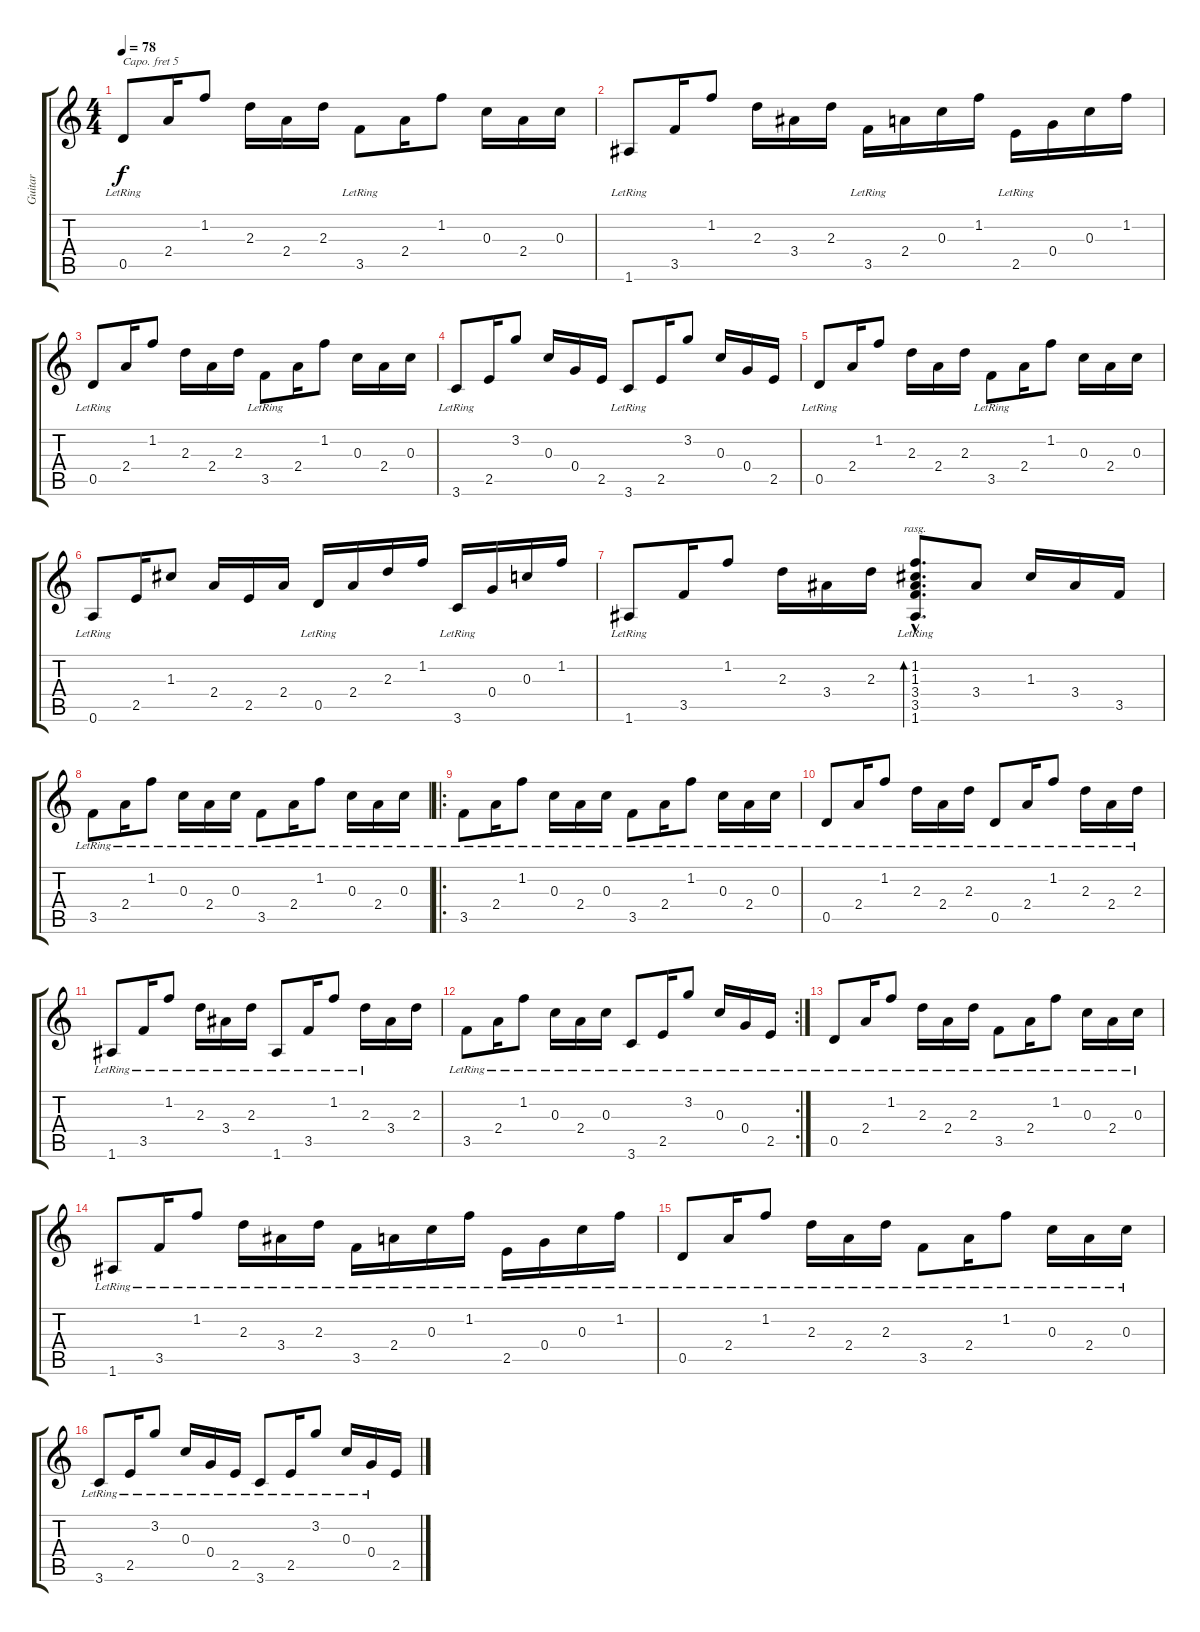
\track ("Guitar" "Guitar") {instrument acousticguitarnylon}
\staff {score tabs}
\capo 5
\tuning (E4 B3 G3 D3 A2 E2) {hide}
\ts (4 4)
\tempo 78
\clef g2
\ks c
0.5{lr}.8{dy f instrument acousticguitarnylon} 2.4.16 1.2.8 2.3.16 2.4.16 2.3.16 3.5{lr}.8 2.4.16 1.2.8 0.3.16 2.4.16 0.3.16 |
1.6{lr}.8 3.5.16 1.2.8 2.3.16 3.4.16 2.3.16 3.5{lr}.16 2.4.16 0.3.16 1.2.16 2.5{lr}.16 0.4.16 0.3.16 1.2.16 |
0.5{lr}.8 2.4.16 1.2.8 2.3.16 2.4.16 2.3.16 3.5{lr}.8 2.4.16 1.2.8 0.3.16 2.4.16 0.3.16 |
3.6{lr}.8 2.5.16 3.2.8 0.3.16 0.4.16 2.5.16 3.6{lr}.8 2.5.16 3.2.8 0.3.16 0.4.16 2.5.16 |
0.5{lr}.8 2.4.16 1.2.8 2.3.16 2.4.16 2.3.16 3.5{lr}.8 2.4.16 1.2.8 0.3.16 2.4.16 0.3.16 |
0.6{lr}.8 2.5.16 1.3.8 2.4.16 2.5.16 2.4.16 0.5{lr}.16 2.4.16 2.3.16 1.2.16 3.6{lr}.16 0.4.16 0.3.16 1.2.16 |
1.6{lr}.8 3.5.16 1.2.8 2.3.16 3.4.16 2.3.16 (1.2{hac} 1.3{hac} 3.4{hac} 3.5{hac} 1.6{hac lr}).8{d bd 120 rasg ii} 3.4.8 1.3.16 3.4.16 3.5.16 |
3.5{lr}.8 2.4{lr}.16 1.2{lr}.8 0.3{lr}.16 2.4{lr}.16 0.3{lr}.16 3.5{lr}.8 2.4{lr}.16 1.2{lr}.8 0.3{lr}.16 2.4{lr}.16 0.3{lr}.16 |
\ro
\section ("" "")
3.5{lr}.8 2.4{lr}.16 1.2{lr}.8 0.3{lr}.16 2.4{lr}.16 0.3{lr}.16 3.5{lr}.8 2.4{lr}.16 1.2{lr}.8 0.3{lr}.16 2.4{lr}.16 0.3{lr}.16 |
0.5{lr}.8 2.4{lr}.16 1.2{lr}.8 2.3{lr}.16 2.4{lr}.16 2.3{lr}.16 0.5{lr}.8 2.4{lr}.16 1.2{lr}.8 2.3{lr}.16 2.4{lr}.16 2.3{lr}.16 |
1.6{lr}.8 3.5{lr}.16 1.2{lr}.8 2.3{lr}.16 3.4{lr}.16 2.3{lr}.16 1.6{lr}.8 3.5{lr}.16 1.2{lr}.8 2.3{lr}.16 3.4.16 2.3.16 |
\rc 2
3.5{lr}.8 2.4{lr}.16 1.2{lr}.8 0.3{lr}.16 2.4{lr}.16 0.3{lr}.16 3.6{lr}.8 2.5{lr}.16 3.2{lr}.8 0.3{lr}.16 0.4{lr}.16 2.5{lr}.16 |
\section ("" "")
0.5{lr}.8 2.4{lr}.16 1.2{lr}.8 2.3{lr}.16 2.4{lr}.16 2.3{lr}.16 3.5{lr}.8 2.4{lr}.16 1.2{lr}.8 0.3{lr}.16 2.4{lr}.16 0.3{lr}.16 |
1.6{lr}.8 3.5{lr}.16 1.2{lr}.8 2.3{lr}.16 3.4{lr}.16 2.3{lr}.16 3.5{lr}.16 2.4{lr}.16 0.3{lr}.16 1.2{lr}.16 2.5{lr}.16 0.4{lr}.16 0.3{lr}.16 1.2{lr}.16 |
0.5{lr}.8 2.4{lr}.16 1.2{lr}.8 2.3{lr}.16 2.4{lr}.16 2.3{lr}.16 3.5{lr}.8 2.4{lr}.16 1.2{lr}.8 0.3{lr}.16 2.4{lr}.16 0.3{lr}.16 |
3.6{lr}.8 2.5{lr}.16 3.2{lr}.8 0.3{lr}.16 0.4{lr}.16 2.5{lr}.16 3.6{lr}.8 2.5{lr}.16 3.2{lr}.8 0.3{lr}.16 0.4{lr}.16 2.5.16
